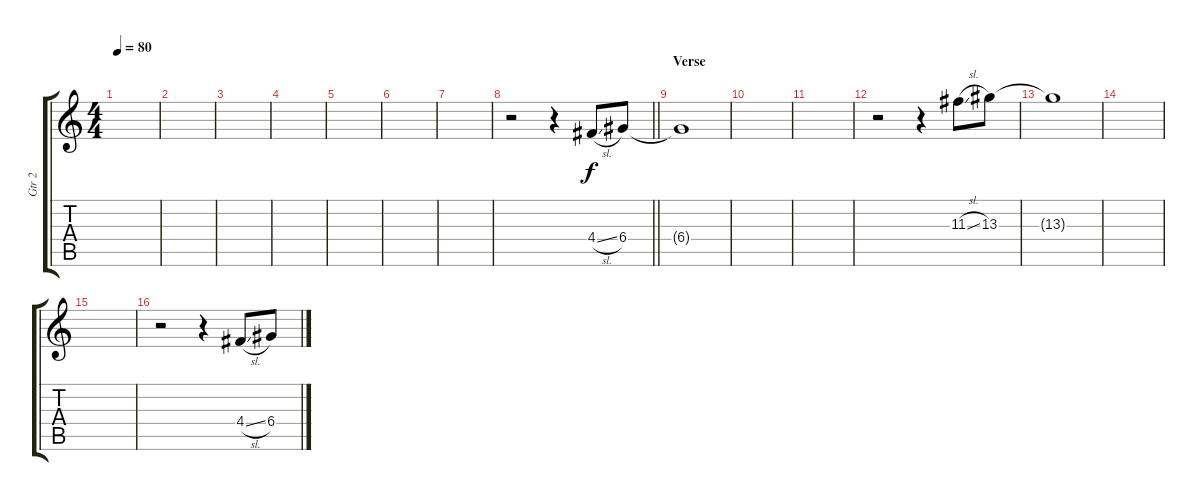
\track ("Gtr 2" "Gtr 2") {instrument electricguitarjazz}
\staff {score tabs}
\tuning (E4 B3 G3 D3 A2 E2) {hide}
\ts (4 4)
\tempo 80
\clef g2
\ks c
|
|
|
|
|
|
|
\barLineRight lightlight
r.2 r.4 4.4{sl}.8 6.4.8 |
\section ("" "Verse")
6.4{t}.1 |
|
|
r.2 r.4 11.3{sl}.8 13.3.8 |
13.3{t}.1 |
|
|
r.2 r.4 4.4{sl}.8 6.4.8
